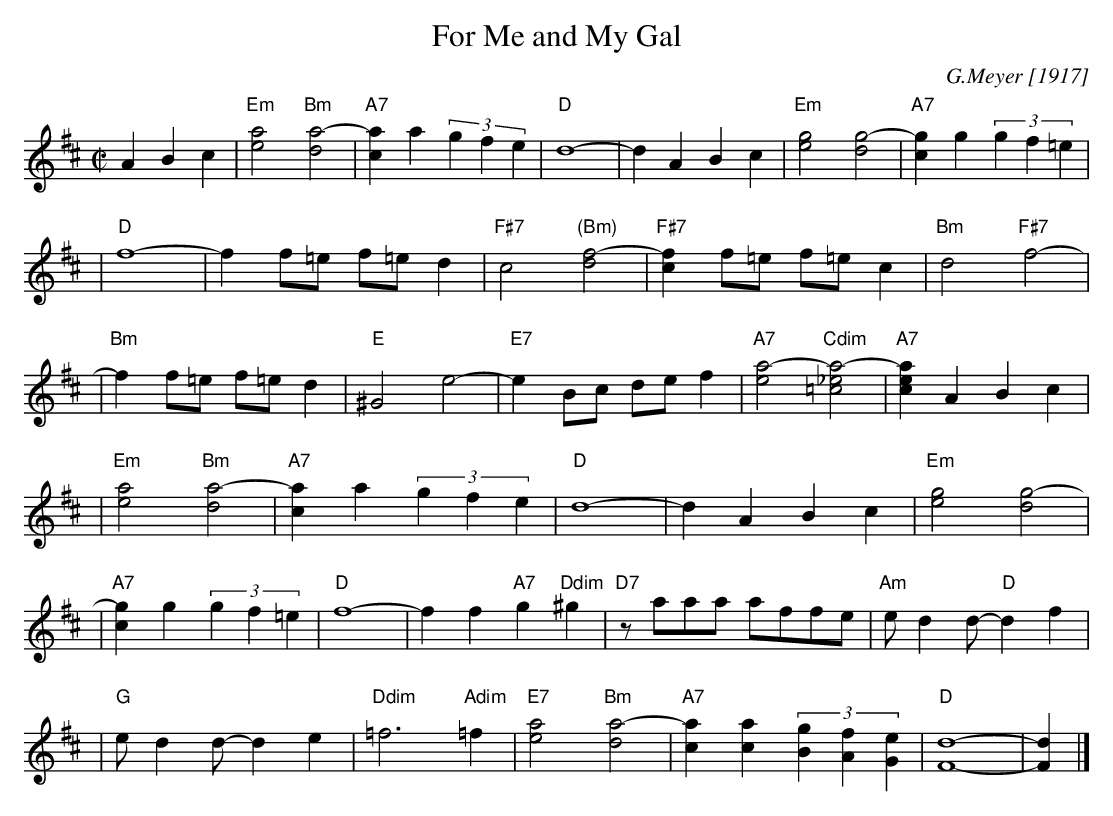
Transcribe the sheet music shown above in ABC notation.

X:1
T: For Me and My Gal
C: G.Meyer [1917]
M: C|
L: 1/8
K: D
A2 B2c2 \
| "Em"[a4e4] "Bm"[a4-d4] | "A7"[a2c2]a2 (3g2f2e2 | "D"d8- | d2A2 B2c2 | "Em"[g4e4] [g4-d4] | "A7"[g2c2]g2 (3g2f2=e2 |
| "D"f8- | f2f=e f=ed2 | "F#7"c4 "(Bm)"[f4-d4] | "F#7"[f2c2]f=e f=ec2 |"Bm"d4 "F#7"f4- |
| "Bm"f2f=e f=ed2 | "E"^G4 e4- | "E7"e2Bc def2 | "A7"[a4-e4] "Cdim"[a4-_e4=c4] | "A7"[a2e2c2] A2 B2 c2 |
| "Em"[a4e4] "Bm"[a4-d4] | "A7"[a2c2]a2 (3g2f2e2 | "D"d8- | d2A2 B2c2 | "Em"[g4e4] [g4-d4] |
| "A7"[g2c2]g2 (3g2f2=e2 | "D"f8- | f2f2 "A7"g2"Ddim"^g2 | "D7"zaaa affe | "Am"ed2d- "D"d2f2 |
| "G"ed2d- d2e2 | "Ddim"=f6 "Adim"=f2 | "E7"[a4e4] "Bm"[a4-d4] | "A7"[a2c2][a2c2] (3[g2B2][f2A2][e2G2] | "D"[d8-F8-] | [d2F2] |]
